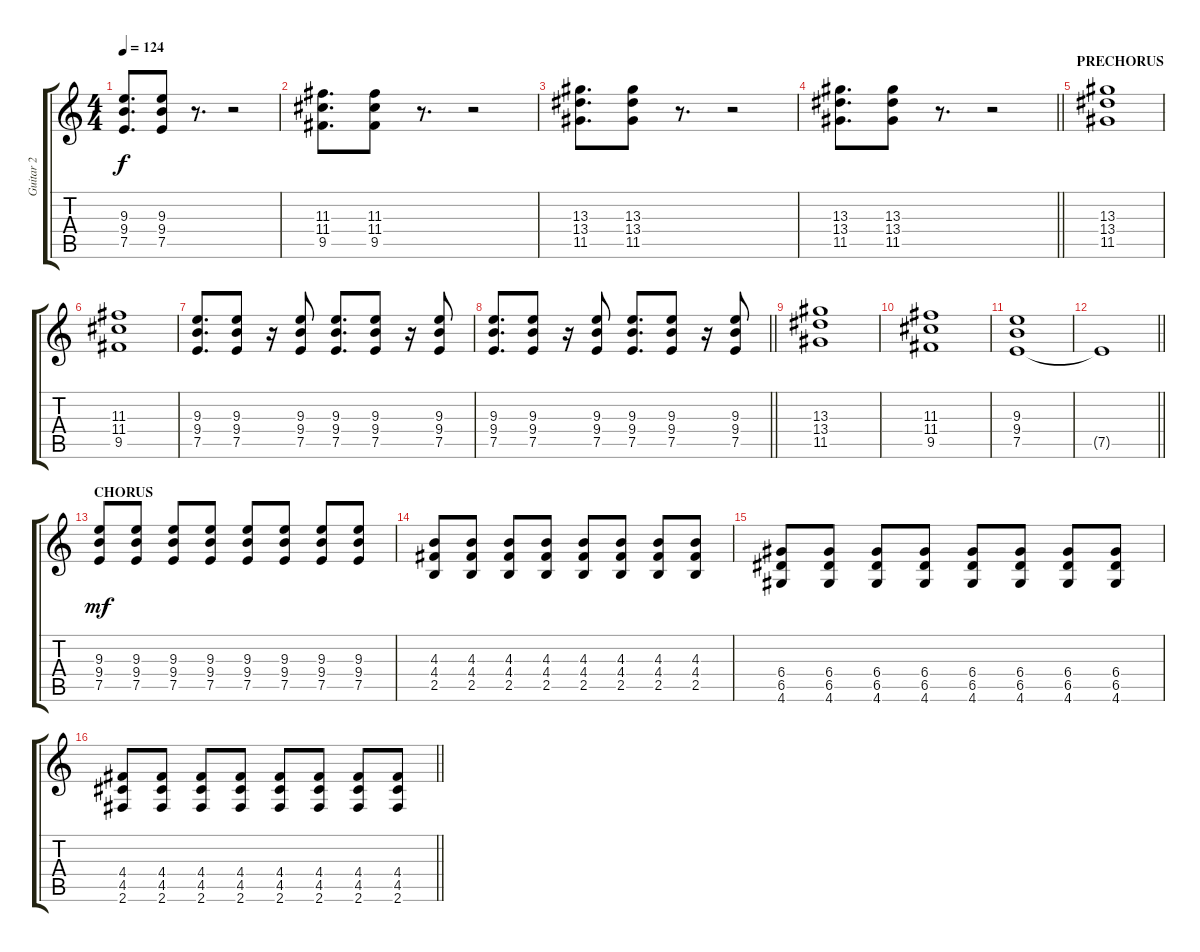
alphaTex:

\track ("Guitar 2" "Guitar 2") {instrument overdrivenguitar}
\staff {score tabs}
\tuning (E4 B3 G3 D3 A2 E2) {hide}
\ts (4 4)
\section ("" "")
\tempo 124
\clef g2
\ks c
(9.3 9.4 7.5).8{d dy f} (9.3 9.4 7.5).8 r.8{d} r.2 |
(11.3 11.4 9.5).8{d} (11.3 11.4 9.5).8 r.8{d} r.2 |
(13.3 13.4 11.5).8{d} (13.3 13.4 11.5).8 r.8{d} r.2 |
\barLineRight lightlight
(13.3 13.4 11.5).8{d} (13.3 13.4 11.5).8 r.8{d} r.2 |
\section ("" "PRECHORUS")
(13.3 13.4 11.5).1 |
(11.3 11.4 9.5).1 |
(9.3 9.4 7.5).8{d} (9.3 9.4 7.5).8 r.16 (9.3 9.4 7.5).8 (9.3 9.4 7.5).8{d} (9.3 9.4 7.5).8 r.16 (9.3 9.4 7.5).8 |
\barLineRight lightlight
(9.3 9.4 7.5).8{d} (9.3 9.4 7.5).8 r.16 (9.3 9.4 7.5).8 (9.3 9.4 7.5).8{d} (9.3 9.4 7.5).8 r.16 (9.3 9.4 7.5).8 |
\section ("" "")
(13.3 13.4 11.5).1 |
(11.3 11.4 9.5).1 |
(9.3 9.4 7.5).1 |
\barLineRight lightlight
7.5{t}.1 |
\section ("" "CHORUS")
(9.3 9.4 7.5).8{dy mf} (9.3 9.4 7.5).8 (9.3 9.4 7.5).8 (9.3 9.4 7.5).8 (9.3 9.4 7.5).8 (9.3 9.4 7.5).8 (9.3 9.4 7.5).8 (9.3 9.4 7.5).8 |
(4.3 4.4 2.5).8 (4.3 4.4 2.5).8 (4.3 4.4 2.5).8 (4.3 4.4 2.5).8 (4.3 4.4 2.5).8 (4.3 4.4 2.5).8 (4.3 4.4 2.5).8 (4.3 4.4 2.5).8 |
(6.4 6.5 4.6).8 (6.4 6.5 4.6).8 (6.4 6.5 4.6).8 (6.4 6.5 4.6).8 (6.4 6.5 4.6).8 (6.4 6.5 4.6).8 (6.4 6.5 4.6).8 (6.4 6.5 4.6).8 |
\barLineRight lightlight
(4.4 4.5 2.6).8 (4.4 4.5 2.6).8 (4.4 4.5 2.6).8 (4.4 4.5 2.6).8 (4.4 4.5 2.6).8 (4.4 4.5 2.6).8 (4.4 4.5 2.6).8 (4.4 4.5 2.6).8
